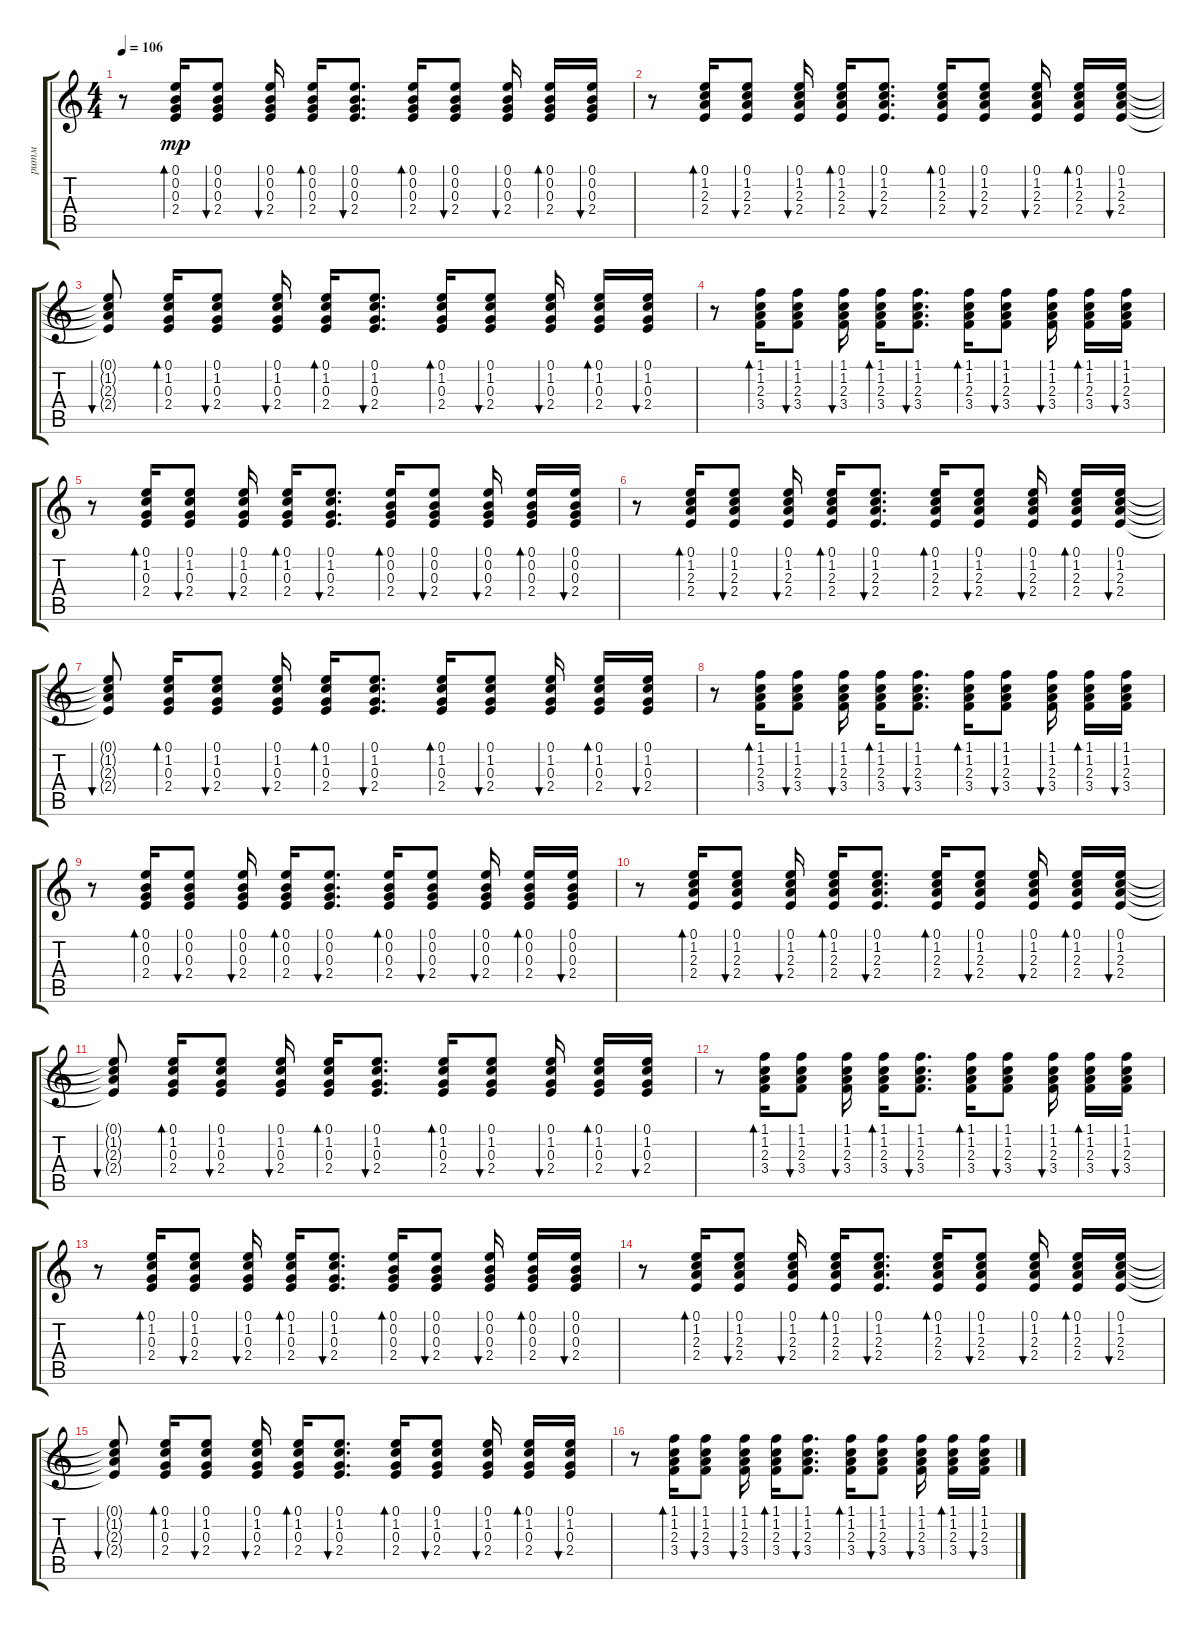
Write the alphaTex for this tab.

\track ("ритм" "ритм") {instrument acousticguitarsteel}
\staff {score tabs}
\tuning (E4 B3 G3 D3 A2 E2) {hide}
\ts (4 4)
\tempo 106
\clef g2
\ks aminor
r.8{dy mp} (0.1 0.2 0.3 2.4).16{bd 60} (0.1 0.2 0.3 2.4).8{bu 60} (0.1 0.2 0.3 2.4).16{bu 60 beam split} (0.1 0.2 0.3 2.4).16{bd 60} (0.1 0.2 0.3 2.4).8{d bu 60} (0.1 0.2 0.3 2.4).16{bd 60} (0.1 0.2 0.3 2.4).8{bu 60} (0.1 0.2 0.3 2.4).16{bu 60 beam split} (0.1 0.2 0.3 2.4).16{bd 60} (0.1 0.2 0.3 2.4).16{bu 60} |
r.8 (0.1 1.2 2.3 2.4).16{bd 60} (0.1 1.2 2.3 2.4).8{bu 60} (0.1 1.2 2.3 2.4).16{bu 60 beam split} (0.1 1.2 2.3 2.4).16{bd 60} (0.1 1.2 2.3 2.4).8{d bu 60} (0.1 1.2 2.3 2.4).16{bd 60} (0.1 1.2 2.3 2.4).8{bu 60} (0.1 1.2 2.3 2.4).16{bu 60 beam split} (0.1 1.2 2.3 2.4).16{bd 60} (0.1 1.2 2.3 2.4).16{bu 60} |
(0.1{t} 1.2{t} 2.3{t} 2.4{t}).8{bu 60 beam split} (0.1 1.2 0.3 2.4).16{bd 60} (0.1 1.2 0.3 2.4).8{bu 60} (0.1 1.2 0.3 2.4).16{bu 60 beam split} (0.1 1.2 0.3 2.4).16{bd 60} (0.1 1.2 0.3 2.4).8{d bu 60} (0.1 1.2 0.3 2.4).16{bd 60} (0.1 1.2 0.3 2.4).8{bu 60} (0.1 1.2 0.3 2.4).16{bu 60 beam split} (0.1 1.2 0.3 2.4).16{bd 60} (0.1 1.2 0.3 2.4).16{bu 60} |
r.8 (1.1 1.2 2.3 3.4).16{bd 60} (1.1 1.2 2.3 3.4).8{bu 60} (1.1 1.2 2.3 3.4).16{bu 60 beam split} (1.1 1.2 2.3 3.4).16{bd 60} (1.1 1.2 2.3 3.4).8{d bu 60} (1.1 1.2 2.3 3.4).16{bd 60} (1.1 1.2 2.3 3.4).8{bu 60} (1.1 1.2 2.3 3.4).16{bu 60 beam split} (1.1 1.2 2.3 3.4).16{bd 60} (1.1 1.2 2.3 3.4).16{bu 60} |
r.8 (0.1 1.2 0.3 2.4).16{bd 60} (0.1 1.2 0.3 2.4).8{bu 60} (0.1 1.2 0.3 2.4).16{bu 60 beam split} (0.1 1.2 0.3 2.4).16{bd 60} (0.1 1.2 0.3 2.4).8{d bu 60} (0.1 0.2 0.3 2.4).16{bd 60} (0.1 0.2 0.3 2.4).8{bu 60} (0.1 0.2 0.3 2.4).16{bu 60 beam split} (0.1 0.2 0.3 2.4).16{bd 60} (0.1 0.2 0.3 2.4).16{bu 60} |
r.8 (0.1 1.2 2.3 2.4).16{bd 60} (0.1 1.2 2.3 2.4).8{bu 60} (0.1 1.2 2.3 2.4).16{bu 60 beam split} (0.1 1.2 2.3 2.4).16{bd 60} (0.1 1.2 2.3 2.4).8{d bu 60} (0.1 1.2 2.3 2.4).16{bd 60} (0.1 1.2 2.3 2.4).8{bu 60} (0.1 1.2 2.3 2.4).16{bu 60 beam split} (0.1 1.2 2.3 2.4).16{bd 60} (0.1 1.2 2.3 2.4).16{bu 60} |
(0.1{t} 1.2{t} 2.3{t} 2.4{t}).8{bu 60 beam split} (0.1 1.2 0.3 2.4).16{bd 60} (0.1 1.2 0.3 2.4).8{bu 60} (0.1 1.2 0.3 2.4).16{bu 60 beam split} (0.1 1.2 0.3 2.4).16{bd 60} (0.1 1.2 0.3 2.4).8{d bu 60} (0.1 1.2 0.3 2.4).16{bd 60} (0.1 1.2 0.3 2.4).8{bu 60} (0.1 1.2 0.3 2.4).16{bu 60 beam split} (0.1 1.2 0.3 2.4).16{bd 60} (0.1 1.2 0.3 2.4).16{bu 60} |
r.8 (1.1 1.2 2.3 3.4).16{bd 60} (1.1 1.2 2.3 3.4).8{bu 60} (1.1 1.2 2.3 3.4).16{bu 60 beam split} (1.1 1.2 2.3 3.4).16{bd 60} (1.1 1.2 2.3 3.4).8{d bu 60} (1.1 1.2 2.3 3.4).16{bd 60} (1.1 1.2 2.3 3.4).8{bu 60} (1.1 1.2 2.3 3.4).16{bu 60 beam split} (1.1 1.2 2.3 3.4).16{bd 60} (1.1 1.2 2.3 3.4).16{bu 60} |
r.8 (0.1 0.2 0.3 2.4).16{bd 60} (0.1 0.2 0.3 2.4).8{bu 60} (0.1 0.2 0.3 2.4).16{bu 60 beam split} (0.1 0.2 0.3 2.4).16{bd 60} (0.1 0.2 0.3 2.4).8{d bu 60} (0.1 0.2 0.3 2.4).16{bd 60} (0.1 0.2 0.3 2.4).8{bu 60} (0.1 0.2 0.3 2.4).16{bu 60 beam split} (0.1 0.2 0.3 2.4).16{bd 60} (0.1 0.2 0.3 2.4).16{bu 60} |
r.8 (0.1 1.2 2.3 2.4).16{bd 60} (0.1 1.2 2.3 2.4).8{bu 60} (0.1 1.2 2.3 2.4).16{bu 60 beam split} (0.1 1.2 2.3 2.4).16{bd 60} (0.1 1.2 2.3 2.4).8{d bu 60} (0.1 1.2 2.3 2.4).16{bd 60} (0.1 1.2 2.3 2.4).8{bu 60} (0.1 1.2 2.3 2.4).16{bu 60 beam split} (0.1 1.2 2.3 2.4).16{bd 60} (0.1 1.2 2.3 2.4).16{bu 60} |
(0.1{t} 1.2{t} 2.3{t} 2.4{t}).8{bu 60 beam split} (0.1 1.2 0.3 2.4).16{bd 60} (0.1 1.2 0.3 2.4).8{bu 60} (0.1 1.2 0.3 2.4).16{bu 60 beam split} (0.1 1.2 0.3 2.4).16{bd 60} (0.1 1.2 0.3 2.4).8{d bu 60} (0.1 1.2 0.3 2.4).16{bd 60} (0.1 1.2 0.3 2.4).8{bu 60} (0.1 1.2 0.3 2.4).16{bu 60 beam split} (0.1 1.2 0.3 2.4).16{bd 60} (0.1 1.2 0.3 2.4).16{bu 60} |
r.8 (1.1 1.2 2.3 3.4).16{bd 60} (1.1 1.2 2.3 3.4).8{bu 60} (1.1 1.2 2.3 3.4).16{bu 60 beam split} (1.1 1.2 2.3 3.4).16{bd 60} (1.1 1.2 2.3 3.4).8{d bu 60} (1.1 1.2 2.3 3.4).16{bd 60} (1.1 1.2 2.3 3.4).8{bu 60} (1.1 1.2 2.3 3.4).16{bu 60 beam split} (1.1 1.2 2.3 3.4).16{bd 60} (1.1 1.2 2.3 3.4).16{bu 60} |
r.8 (0.1 1.2 0.3 2.4).16{bd 60} (0.1 1.2 0.3 2.4).8{bu 60} (0.1 1.2 0.3 2.4).16{bu 60 beam split} (0.1 1.2 0.3 2.4).16{bd 60} (0.1 1.2 0.3 2.4).8{d bu 60} (0.1 0.2 0.3 2.4).16{bd 60} (0.1 0.2 0.3 2.4).8{bu 60} (0.1 0.2 0.3 2.4).16{bu 60 beam split} (0.1 0.2 0.3 2.4).16{bd 60} (0.1 0.2 0.3 2.4).16{bu 60} |
r.8 (0.1 1.2 2.3 2.4).16{bd 60} (0.1 1.2 2.3 2.4).8{bu 60} (0.1 1.2 2.3 2.4).16{bu 60 beam split} (0.1 1.2 2.3 2.4).16{bd 60} (0.1 1.2 2.3 2.4).8{d bu 60} (0.1 1.2 2.3 2.4).16{bd 60} (0.1 1.2 2.3 2.4).8{bu 60} (0.1 1.2 2.3 2.4).16{bu 60 beam split} (0.1 1.2 2.3 2.4).16{bd 60} (0.1 1.2 2.3 2.4).16{bu 60} |
(0.1{t} 1.2{t} 2.3{t} 2.4{t}).8{bu 60 beam split} (0.1 1.2 0.3 2.4).16{bd 60} (0.1 1.2 0.3 2.4).8{bu 60} (0.1 1.2 0.3 2.4).16{bu 60 beam split} (0.1 1.2 0.3 2.4).16{bd 60} (0.1 1.2 0.3 2.4).8{d bu 60} (0.1 1.2 0.3 2.4).16{bd 60} (0.1 1.2 0.3 2.4).8{bu 60} (0.1 1.2 0.3 2.4).16{bu 60 beam split} (0.1 1.2 0.3 2.4).16{bd 60} (0.1 1.2 0.3 2.4).16{bu 60} |
r.8 (1.1 1.2 2.3 3.4).16{bd 60} (1.1 1.2 2.3 3.4).8{bu 60} (1.1 1.2 2.3 3.4).16{bu 60 beam split} (1.1 1.2 2.3 3.4).16{bd 60} (1.1 1.2 2.3 3.4).8{d bu 60} (1.1 1.2 2.3 3.4).16{bd 60} (1.1 1.2 2.3 3.4).8{bu 60} (1.1 1.2 2.3 3.4).16{bu 60 beam split} (1.1 1.2 2.3 3.4).16{bd 60} (1.1 1.2 2.3 3.4).16{bu 60}
